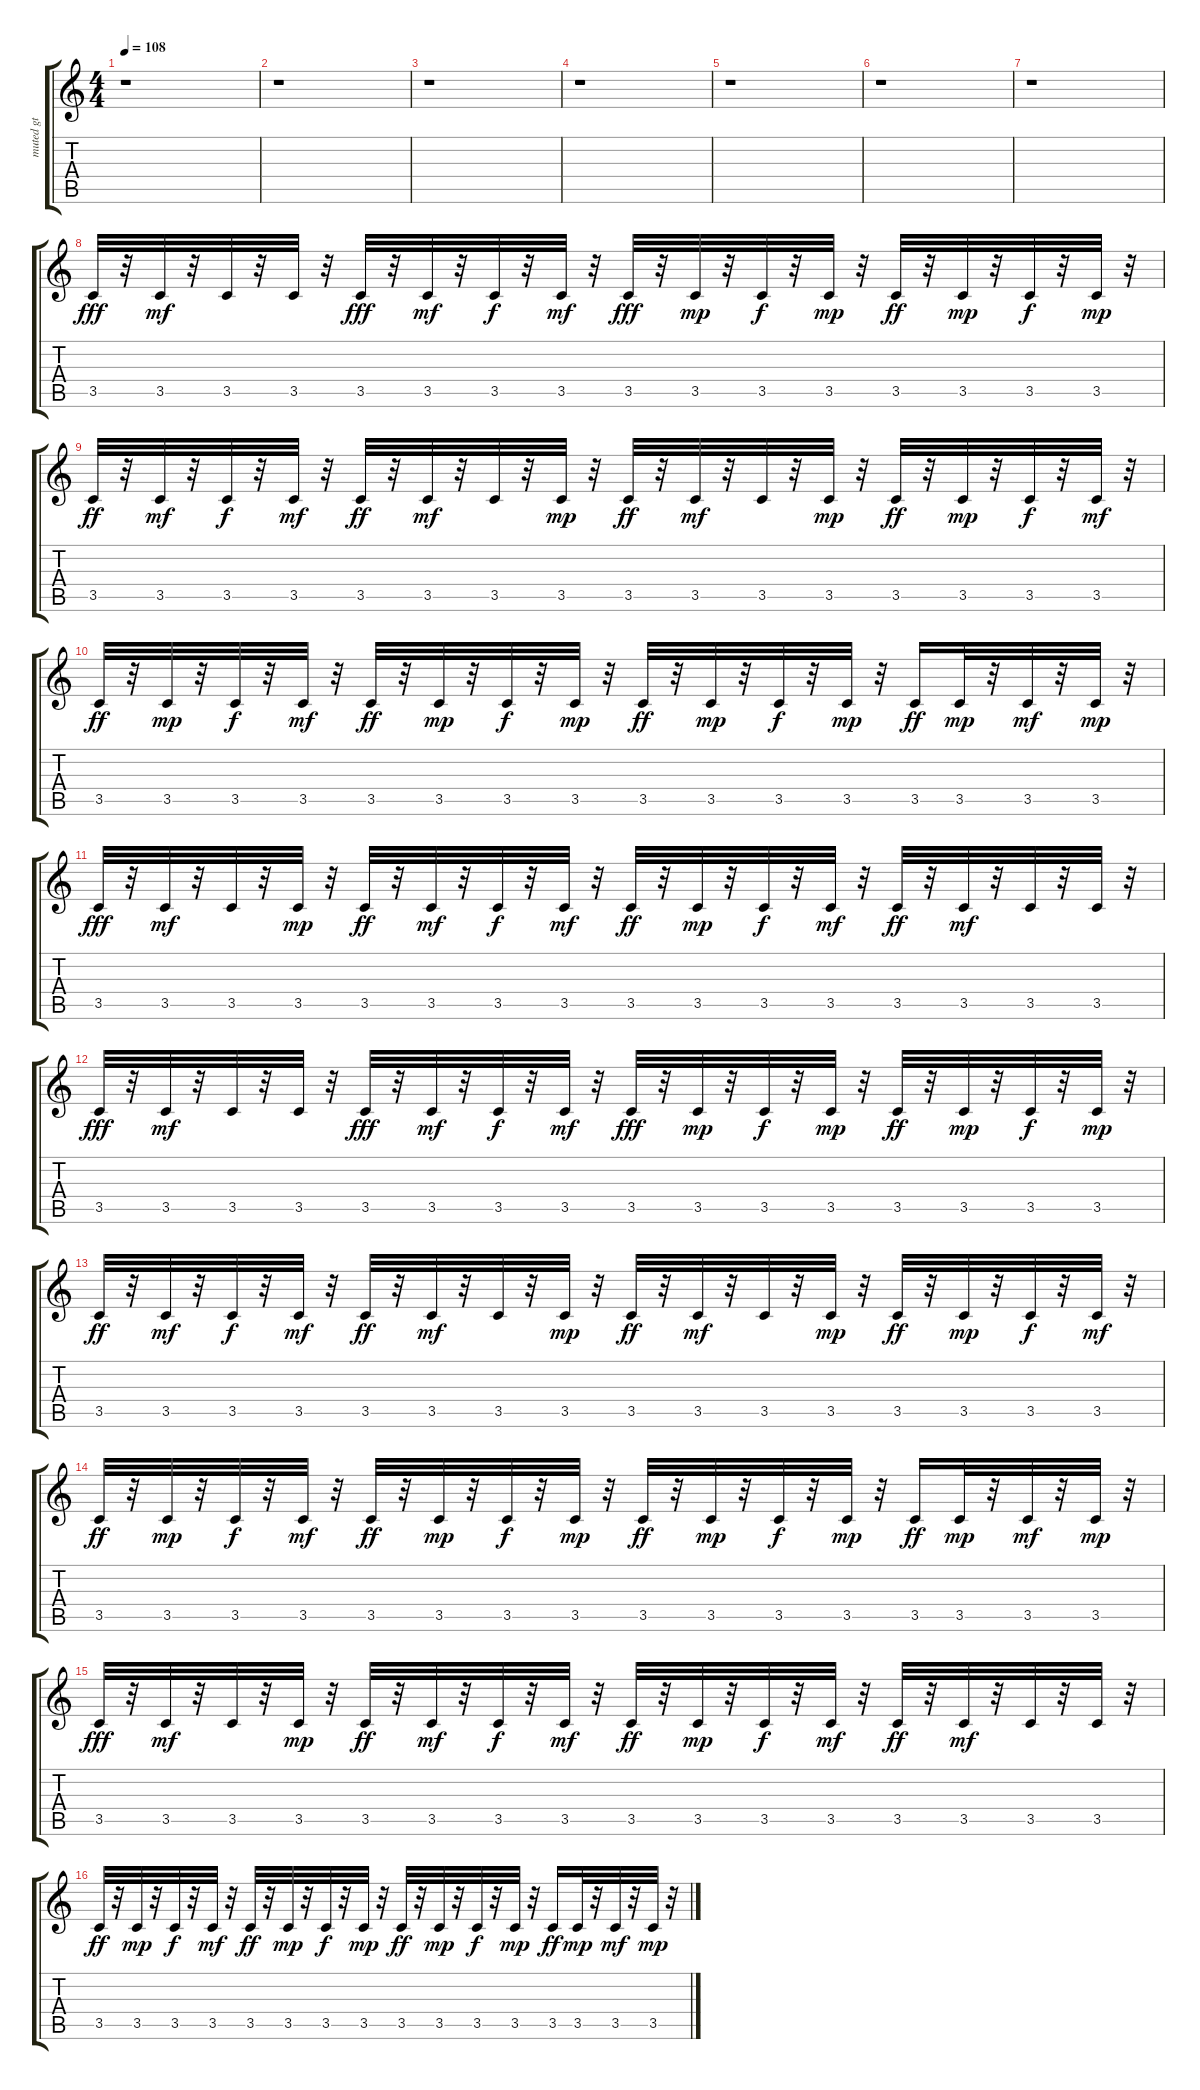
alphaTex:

\track ("muted gt" "muted gt") {instrument electricguitarmuted}
\staff {score tabs}
\tuning (E4 B3 G3 D3 A2 E2) {hide}
\ts (4 4)
\tempo 108
\clef g2
\ks c
r.1{dy mf} |
r.1 |
r.1 |
r.1 |
r.1 |
r.1 |
r.1 |
3.5.32{dy fff} r.32 3.5.32{dy mf} r.32 3.5.32 r.32 3.5.32 r.32 3.5.32{dy fff} r.32 3.5.32{dy mf} r.32 3.5.32{dy f} r.32 3.5.32{dy mf} r.32 3.5.32{dy fff} r.32 3.5.32{dy mp} r.32 3.5.32{dy f} r.32 3.5.32{dy mp} r.32 3.5.32{dy ff} r.32 3.5.32{dy mp} r.32 3.5.32{dy f} r.32 3.5.32{dy mp} r.32 |
3.5.32{dy ff} r.32 3.5.32{dy mf} r.32 3.5.32{dy f} r.32 3.5.32{dy mf} r.32 3.5.32{dy ff} r.32 3.5.32{dy mf} r.32 3.5.32 r.32 3.5.32{dy mp} r.32 3.5.32{dy ff} r.32 3.5.32{dy mf} r.32 3.5.32 r.32 3.5.32{dy mp} r.32 3.5.32{dy ff} r.32 3.5.32{dy mp} r.32 3.5.32{dy f} r.32 3.5.32{dy mf} r.32 |
3.5.32{dy ff} r.32 3.5.32{dy mp} r.32 3.5.32{dy f} r.32 3.5.32{dy mf} r.32 3.5.32{dy ff} r.32 3.5.32{dy mp} r.32 3.5.32{dy f} r.32 3.5.32{dy mp} r.32 3.5.32{dy ff} r.32 3.5.32{dy mp} r.32 3.5.32{dy f} r.32 3.5.32{dy mp} r.32 3.5.16{dy ff} 3.5.32{dy mp} r.32 3.5.32{dy mf} r.32 3.5.32{dy mp} r.32 |
3.5.32{dy fff} r.32 3.5.32{dy mf} r.32 3.5.32 r.32 3.5.32{dy mp} r.32 3.5.32{dy ff} r.32 3.5.32{dy mf} r.32 3.5.32{dy f} r.32 3.5.32{dy mf} r.32 3.5.32{dy ff} r.32 3.5.32{dy mp} r.32 3.5.32{dy f} r.32 3.5.32{dy mf} r.32 3.5.32{dy ff} r.32 3.5.32{dy mf} r.32 3.5.32 r.32 3.5.32 r.32 |
3.5.32{dy fff} r.32 3.5.32{dy mf} r.32 3.5.32 r.32 3.5.32 r.32 3.5.32{dy fff} r.32 3.5.32{dy mf} r.32 3.5.32{dy f} r.32 3.5.32{dy mf} r.32 3.5.32{dy fff} r.32 3.5.32{dy mp} r.32 3.5.32{dy f} r.32 3.5.32{dy mp} r.32 3.5.32{dy ff} r.32 3.5.32{dy mp} r.32 3.5.32{dy f} r.32 3.5.32{dy mp} r.32 |
3.5.32{dy ff} r.32 3.5.32{dy mf} r.32 3.5.32{dy f} r.32 3.5.32{dy mf} r.32 3.5.32{dy ff} r.32 3.5.32{dy mf} r.32 3.5.32 r.32 3.5.32{dy mp} r.32 3.5.32{dy ff} r.32 3.5.32{dy mf} r.32 3.5.32 r.32 3.5.32{dy mp} r.32 3.5.32{dy ff} r.32 3.5.32{dy mp} r.32 3.5.32{dy f} r.32 3.5.32{dy mf} r.32 |
3.5.32{dy ff} r.32 3.5.32{dy mp} r.32 3.5.32{dy f} r.32 3.5.32{dy mf} r.32 3.5.32{dy ff} r.32 3.5.32{dy mp} r.32 3.5.32{dy f} r.32 3.5.32{dy mp} r.32 3.5.32{dy ff} r.32 3.5.32{dy mp} r.32 3.5.32{dy f} r.32 3.5.32{dy mp} r.32 3.5.16{dy ff} 3.5.32{dy mp} r.32 3.5.32{dy mf} r.32 3.5.32{dy mp} r.32 |
3.5.32{dy fff} r.32 3.5.32{dy mf} r.32 3.5.32 r.32 3.5.32{dy mp} r.32 3.5.32{dy ff} r.32 3.5.32{dy mf} r.32 3.5.32{dy f} r.32 3.5.32{dy mf} r.32 3.5.32{dy ff} r.32 3.5.32{dy mp} r.32 3.5.32{dy f} r.32 3.5.32{dy mf} r.32 3.5.32{dy ff} r.32 3.5.32{dy mf} r.32 3.5.32 r.32 3.5.32 r.32 |
3.5.32{dy ff} r.32 3.5.32{dy mp} r.32 3.5.32{dy f} r.32 3.5.32{dy mf} r.32 3.5.32{dy ff} r.32 3.5.32{dy mp} r.32 3.5.32{dy f} r.32 3.5.32{dy mp} r.32 3.5.32{dy ff} r.32 3.5.32{dy mp} r.32 3.5.32{dy f} r.32 3.5.32{dy mp} r.32 3.5.16{dy ff} 3.5.32{dy mp} r.32 3.5.32{dy mf} r.32 3.5.32{dy mp} r.32
